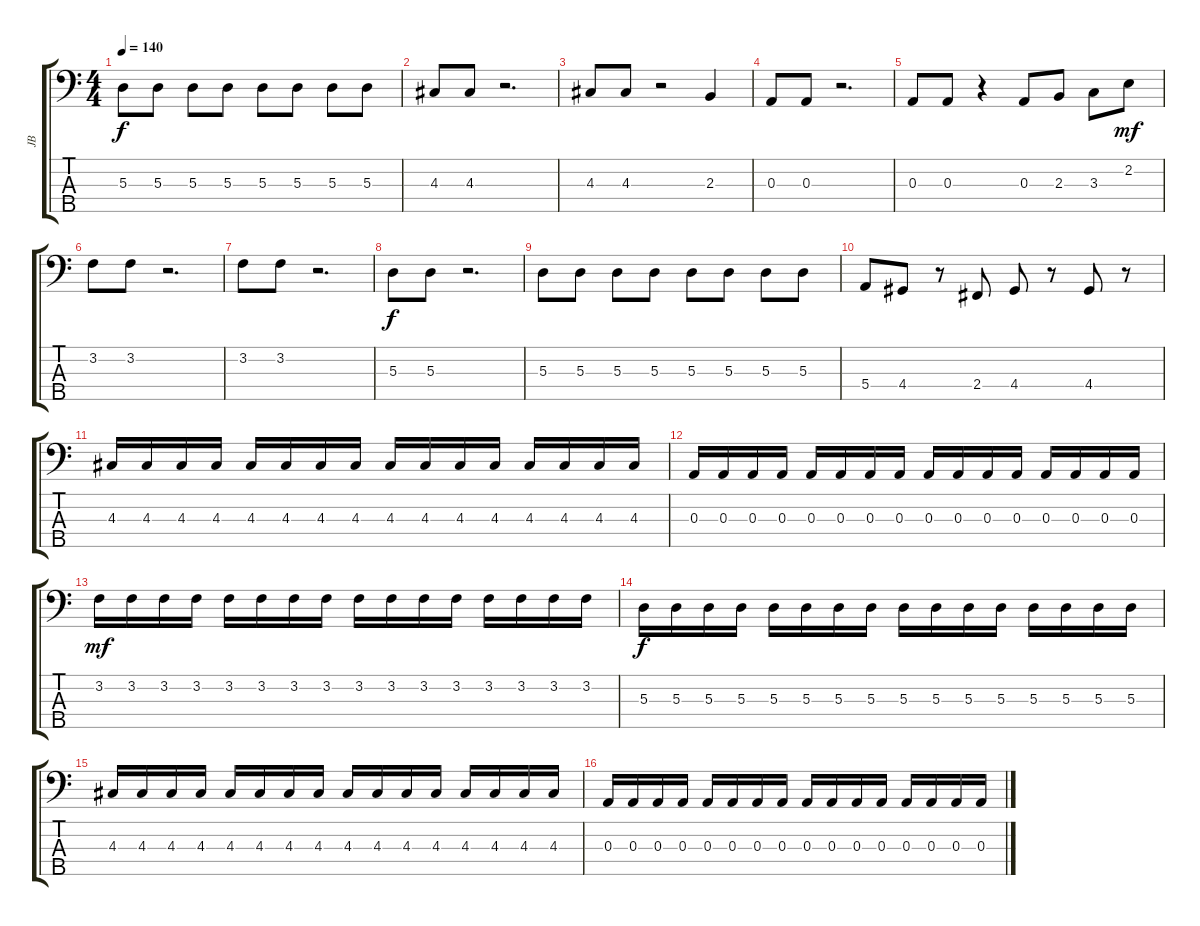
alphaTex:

\track ("JB" "JB") {instrument electricbassfinger}
\staff {score tabs}
\tuning (G2 D2 A1 E1 B0) {hide}
\ts (4 4)
\tempo 140
\clef f4
\ks c
5.3.8{dy f} 5.3.8 5.3.8 5.3.8 5.3.8 5.3.8 5.3.8 5.3.8 |
4.3.8 4.3.8 r.2{d} |
4.3.8 4.3.8 r.2 2.3.4 |
0.3.8 0.3.8 r.2{d} |
0.3.8 0.3.8 r.4 0.3.8 2.3.8 3.3.8 2.2.8{dy mf} |
3.2.8 3.2.8 r.2{d} |
3.2.8 3.2.8 r.2{d} |
5.3.8{dy f} 5.3.8 r.2{d} |
5.3.8 5.3.8 5.3.8 5.3.8 5.3.8 5.3.8 5.3.8 5.3.8 |
5.4.8 4.4.8 r.8 2.4.8 4.4.8 r.8 4.4.8 r.8 |
4.3.16 4.3.16 4.3.16 4.3.16 4.3.16 4.3.16 4.3.16 4.3.16 4.3.16 4.3.16 4.3.16 4.3.16 4.3.16 4.3.16 4.3.16 4.3.16 |
0.3.16 0.3.16 0.3.16 0.3.16 0.3.16 0.3.16 0.3.16 0.3.16 0.3.16 0.3.16 0.3.16 0.3.16 0.3.16 0.3.16 0.3.16 0.3.16 |
3.2.16{dy mf} 3.2.16 3.2.16 3.2.16 3.2.16 3.2.16 3.2.16 3.2.16 3.2.16 3.2.16 3.2.16 3.2.16 3.2.16 3.2.16 3.2.16 3.2.16 |
5.3.16{dy f} 5.3.16 5.3.16 5.3.16 5.3.16 5.3.16 5.3.16 5.3.16 5.3.16 5.3.16 5.3.16 5.3.16 5.3.16 5.3.16 5.3.16 5.3.16 |
4.3.16 4.3.16 4.3.16 4.3.16 4.3.16 4.3.16 4.3.16 4.3.16 4.3.16 4.3.16 4.3.16 4.3.16 4.3.16 4.3.16 4.3.16 4.3.16 |
0.3.16 0.3.16 0.3.16 0.3.16 0.3.16 0.3.16 0.3.16 0.3.16 0.3.16 0.3.16 0.3.16 0.3.16 0.3.16 0.3.16 0.3.16 0.3.16
